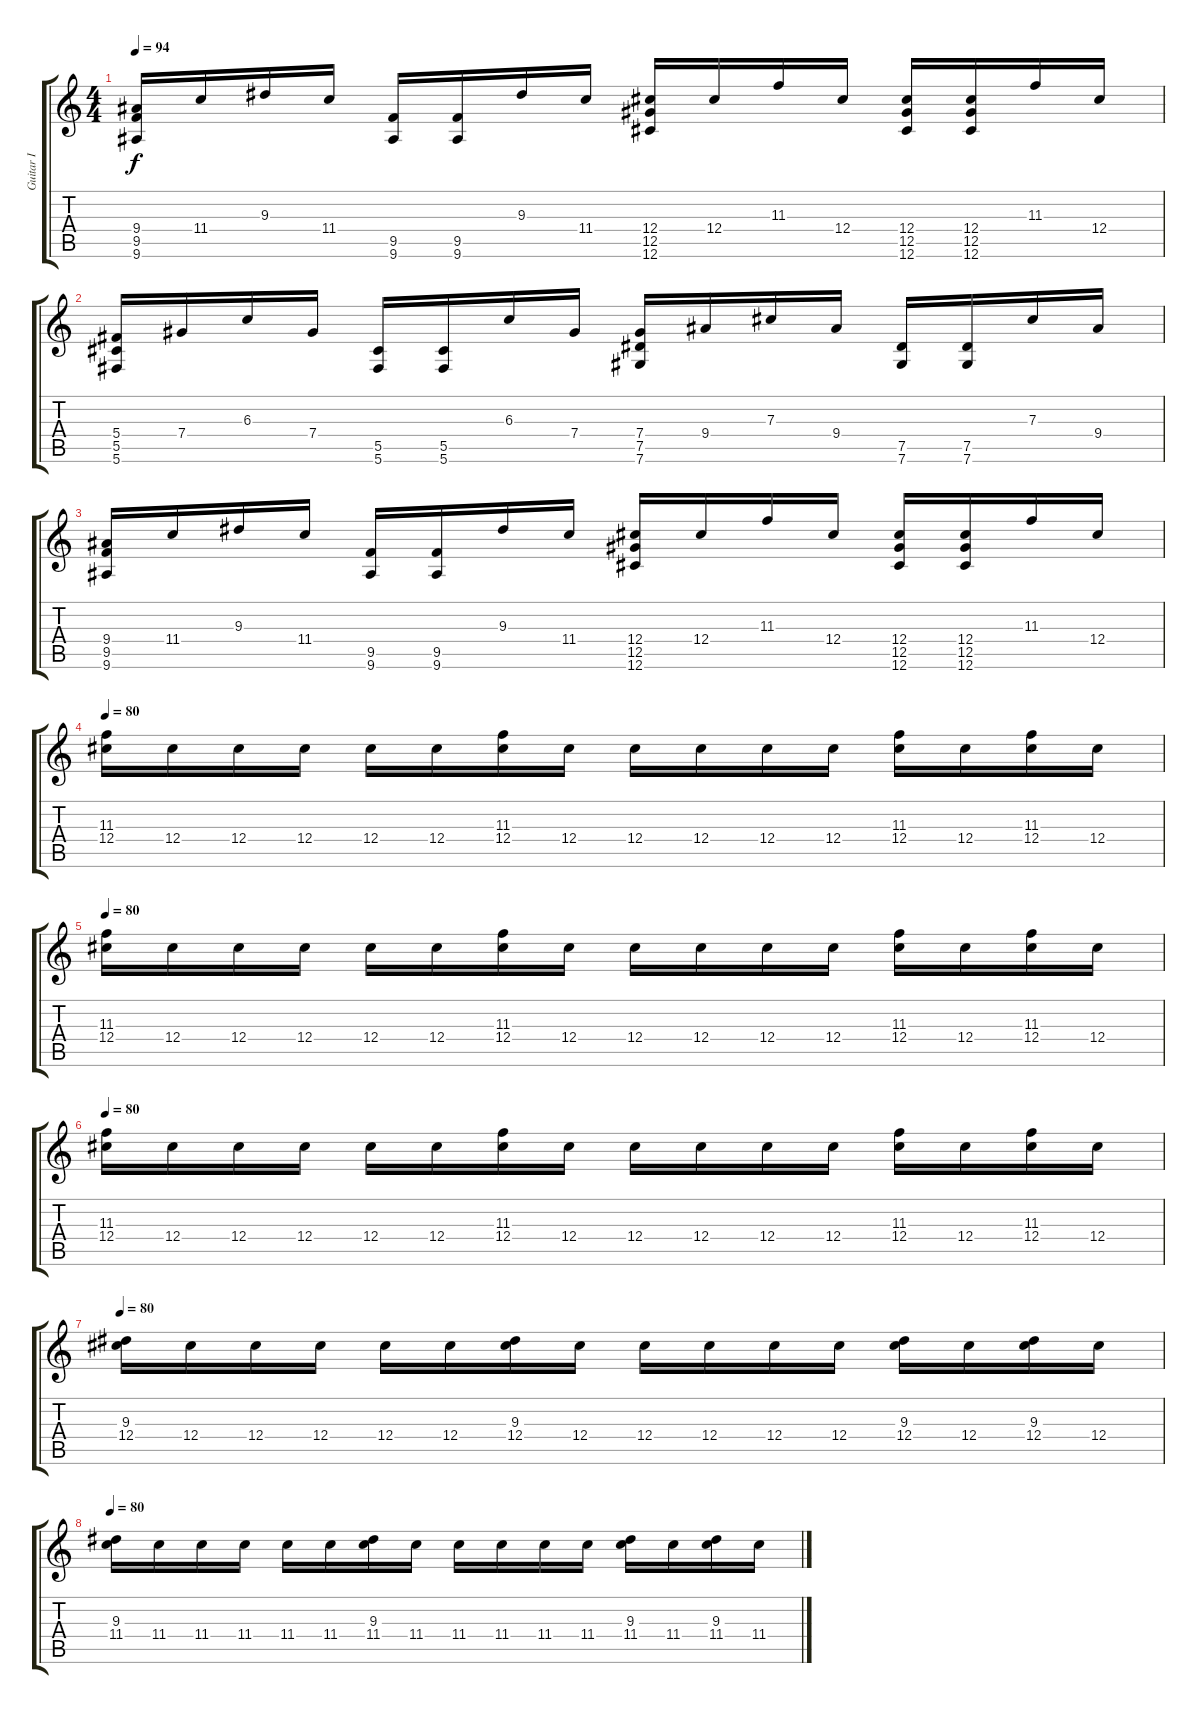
\track ("Guitar I" "Guitar I") {instrument distortionguitar}
\staff {score tabs}
\tuning (Eb4 Bb3 Gb3 Db3 Ab2 Db2) {hide}
\ts (4 4)
\tempo 94
\clef g2
\ks c
(9.4 9.5 9.6).16{dy f} 11.4.16 9.3.16 11.4.16 (9.5 9.6).16 (9.5 9.6).16 9.3.16 11.4.16 (12.4 12.5 12.6).16 12.4.16 11.3.16 12.4.16 (12.4 12.5 12.6).16 (12.4 12.5 12.6).16 11.3.16 12.4.16 |
(5.4 5.5 5.6).16 7.4.16 6.3.16 7.4.16 (5.5 5.6).16 (5.5 5.6).16 6.3.16 7.4.16 (7.4 7.5 7.6).16 9.4.16 7.3.16 9.4.16 (7.5 7.6).16 (7.5 7.6).16 7.3.16 9.4.16 |
(9.4 9.5 9.6).16 11.4.16 9.3.16 11.4.16 (9.5 9.6).16 (9.5 9.6).16 9.3.16 11.4.16 (12.4 12.5 12.6).16 12.4.16 11.3.16 12.4.16 (12.4 12.5 12.6).16 (12.4 12.5 12.6).16 11.3.16 12.4.16 |
\tempo 80
(11.3 12.4).16 12.4.16 12.4.16 12.4.16 12.4.16 12.4.16 (11.3 12.4).16 12.4.16 12.4.16 12.4.16 12.4.16 12.4.16 (11.3 12.4).16 12.4.16 (11.3 12.4).16 12.4.16 |
\tempo 80
(11.3 12.4).16 12.4.16 12.4.16 12.4.16 12.4.16 12.4.16 (11.3 12.4).16 12.4.16 12.4.16 12.4.16 12.4.16 12.4.16 (11.3 12.4).16 12.4.16 (11.3 12.4).16 12.4.16 |
\tempo 80
(11.3 12.4).16 12.4.16 12.4.16 12.4.16 12.4.16 12.4.16 (11.3 12.4).16 12.4.16 12.4.16 12.4.16 12.4.16 12.4.16 (11.3 12.4).16 12.4.16 (11.3 12.4).16 12.4.16 |
\tempo 80
(9.3 12.4).16 12.4.16 12.4.16 12.4.16 12.4.16 12.4.16 (9.3 12.4).16 12.4.16 12.4.16 12.4.16 12.4.16 12.4.16 (9.3 12.4).16 12.4.16 (9.3 12.4).16 12.4.16 |
\tempo 80
(9.3 11.4).16 11.4.16 11.4.16 11.4.16 11.4.16 11.4.16 (9.3 11.4).16 11.4.16 11.4.16 11.4.16 11.4.16 11.4.16 (9.3 11.4).16 11.4.16 (9.3 11.4).16 11.4.16
